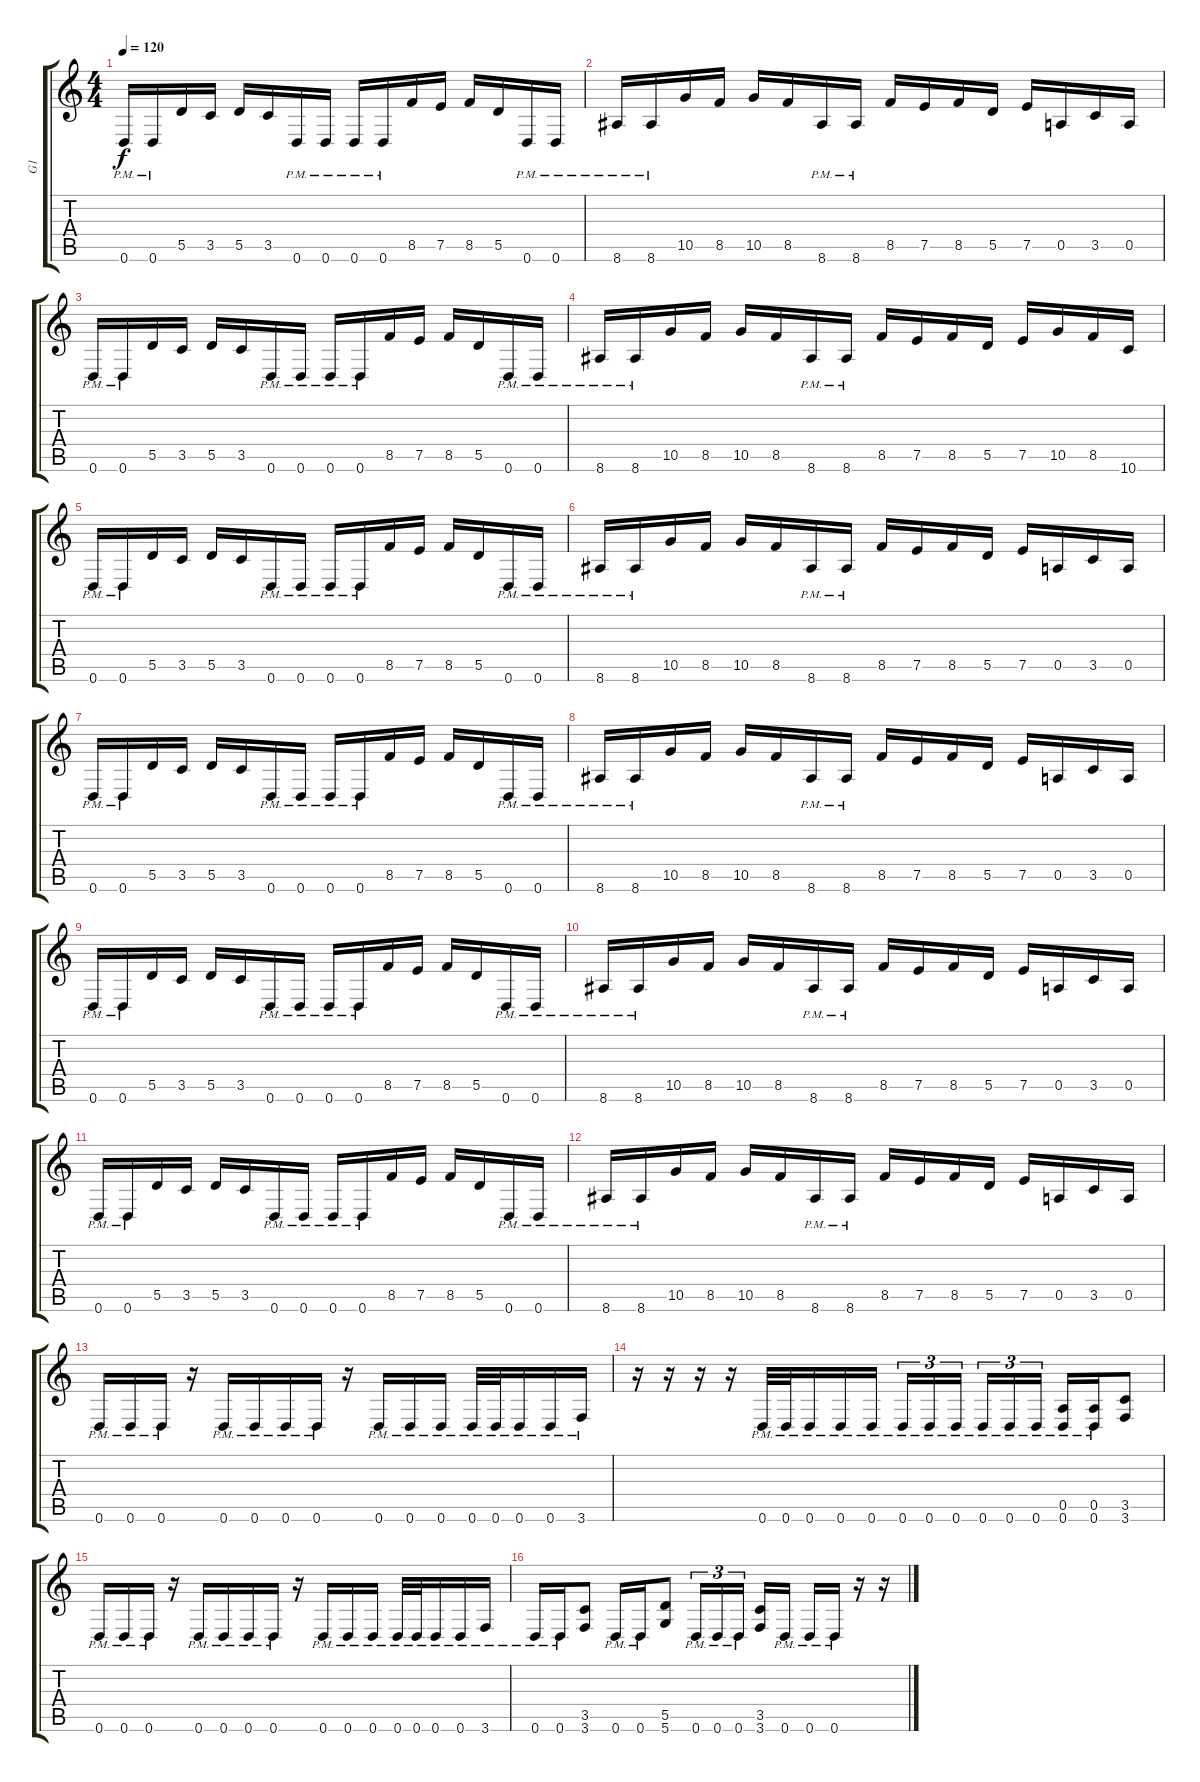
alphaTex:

\track ("G1" "G1") {instrument distortionguitar}
\staff {score tabs}
\tuning (E4 B3 G3 D3 A2 D2) {hide}
\ts (4 4)
\tempo 120
\clef g2
\ks c
0.6{pm}.16{dy f} 0.6{pm}.16 5.5.16 3.5.16 5.5.16 3.5.16 0.6{pm}.16 0.6{pm}.16 0.6{pm}.16 0.6{pm}.16 8.5.16 7.5.16 8.5.16 5.5.16 0.6{pm}.16 0.6{pm}.16 |
8.6{pm}.16 8.6{pm}.16 10.5.16 8.5.16 10.5.16 8.5.16 8.6{pm}.16 8.6{pm}.16 8.5.16 7.5.16 8.5.16 5.5.16 7.5.16 0.5.16 3.5.16 0.5.16 |
0.6{pm}.16 0.6{pm}.16 5.5.16 3.5.16 5.5.16 3.5.16 0.6{pm}.16 0.6{pm}.16 0.6{pm}.16 0.6{pm}.16 8.5.16 7.5.16 8.5.16 5.5.16 0.6{pm}.16 0.6{pm}.16 |
8.6{pm}.16 8.6{pm}.16 10.5.16 8.5.16 10.5.16 8.5.16 8.6{pm}.16 8.6{pm}.16 8.5.16 7.5.16 8.5.16 5.5.16 7.5.16 10.5.16 8.5.16 10.6.16 |
0.6{pm}.16 0.6{pm}.16 5.5.16 3.5.16 5.5.16 3.5.16 0.6{pm}.16 0.6{pm}.16 0.6{pm}.16 0.6{pm}.16 8.5.16 7.5.16 8.5.16 5.5.16 0.6{pm}.16 0.6{pm}.16 |
8.6{pm}.16 8.6{pm}.16 10.5.16 8.5.16 10.5.16 8.5.16 8.6{pm}.16 8.6{pm}.16 8.5.16 7.5.16 8.5.16 5.5.16 7.5.16 0.5.16 3.5.16 0.5.16 |
0.6{pm}.16 0.6{pm}.16 5.5.16 3.5.16 5.5.16 3.5.16 0.6{pm}.16 0.6{pm}.16 0.6{pm}.16 0.6{pm}.16 8.5.16 7.5.16 8.5.16 5.5.16 0.6{pm}.16 0.6{pm}.16 |
8.6{pm}.16 8.6{pm}.16 10.5.16 8.5.16 10.5.16 8.5.16 8.6{pm}.16 8.6{pm}.16 8.5.16 7.5.16 8.5.16 5.5.16 7.5.16 0.5.16 3.5.16 0.5.16 |
0.6{pm}.16 0.6{pm}.16 5.5.16 3.5.16 5.5.16 3.5.16 0.6{pm}.16 0.6{pm}.16 0.6{pm}.16 0.6{pm}.16 8.5.16 7.5.16 8.5.16 5.5.16 0.6{pm}.16 0.6{pm}.16 |
8.6{pm}.16 8.6{pm}.16 10.5.16 8.5.16 10.5.16 8.5.16 8.6{pm}.16 8.6{pm}.16 8.5.16 7.5.16 8.5.16 5.5.16 7.5.16 0.5.16 3.5.16 0.5.16 |
0.6{pm}.16 0.6{pm}.16 5.5.16 3.5.16 5.5.16 3.5.16 0.6{pm}.16 0.6{pm}.16 0.6{pm}.16 0.6{pm}.16 8.5.16 7.5.16 8.5.16 5.5.16 0.6{pm}.16 0.6{pm}.16 |
8.6{pm}.16 8.6{pm}.16 10.5.16 8.5.16 10.5.16 8.5.16 8.6{pm}.16 8.6{pm}.16 8.5.16 7.5.16 8.5.16 5.5.16 7.5.16 0.5.16 3.5.16 0.5.16 |
0.6{pm}.16 0.6{pm}.16 0.6{pm}.16 r.16 0.6{pm}.16 0.6{pm}.16 0.6{pm}.16 0.6{pm}.16 r.16 0.6{pm}.16 0.6{pm}.16 0.6{pm}.16 0.6{pm}.32 0.6{pm}.32 0.6{pm}.16 0.6{pm}.16 3.6{pm}.16 |
r.16 r.16 r.16 r.16 0.6{pm}.32 0.6{pm}.32 0.6{pm}.16 0.6{pm}.16 0.6{pm}.16 0.6{pm}.16{tu (3 2)} 0.6{pm}.16{tu (3 2)} 0.6{pm}.16{tu (3 2) beam splitsecondary} 0.6{pm}.16{tu (3 2)} 0.6{pm}.16{tu (3 2)} 0.6{pm}.16{tu (3 2)} (0.5{pm} 0.6{pm}).16 (0.5{pm} 0.6{pm}).16 (3.5 3.6).8 |
0.6{pm}.16 0.6{pm}.16 0.6{pm}.16 r.16 0.6{pm}.16 0.6{pm}.16 0.6{pm}.16 0.6{pm}.16 r.16 0.6{pm}.16 0.6{pm}.16 0.6{pm}.16 0.6{pm}.32 0.6{pm}.32 0.6{pm}.16 0.6{pm}.16 3.6{pm}.16 |
0.6{pm}.16 0.6{pm}.16 (3.5 3.6).8 0.6{pm}.16 0.6{pm}.16 (5.5 5.6).8 0.6{pm}.16{tu (3 2)} 0.6{pm}.16{tu (3 2)} 0.6{pm}.16{tu (3 2) beam splitsecondary} (3.5 3.6).16 0.6{pm}.16 0.6{pm}.16 0.6{pm}.16 r.16 r.16
